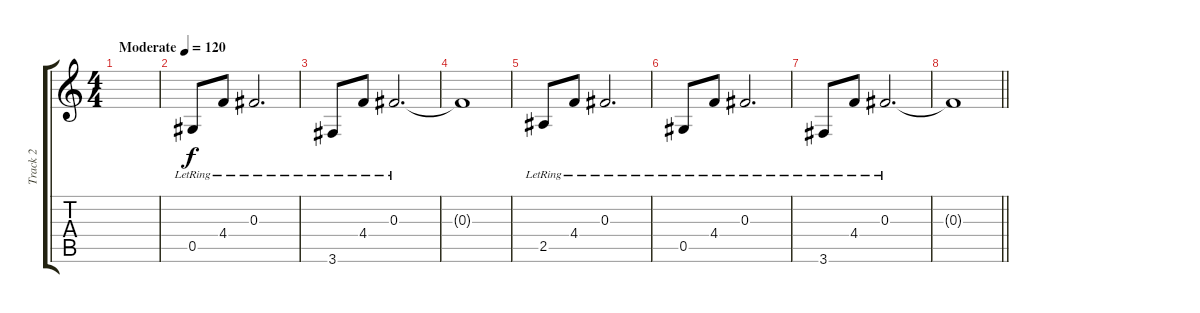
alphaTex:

\track ("Track 2" "Track 2") {instrument acousticguitarsteel}
\staff {score tabs}
\tuning (Eb4 Bb3 Gb3 Db3 Ab2 Eb2) {hide}
\ts (4 4)
\tempo (120 "Moderate")
\clef g2
\ks c
|
0.5{lr}.8 4.4{lr}.8 0.3{lr}.2{d} |
3.6{lr}.8 4.4{lr}.8 0.3{lr}.2{d} |
0.3{t}.1 |
2.5{lr}.8 4.4{lr}.8 0.3{lr}.2{d} |
0.5{lr}.8 4.4{lr}.8 0.3{lr}.2{d} |
3.6{lr}.8 4.4{lr}.8 0.3{lr}.2{d} |
\barLineRight lightlight
0.3{t}.1
